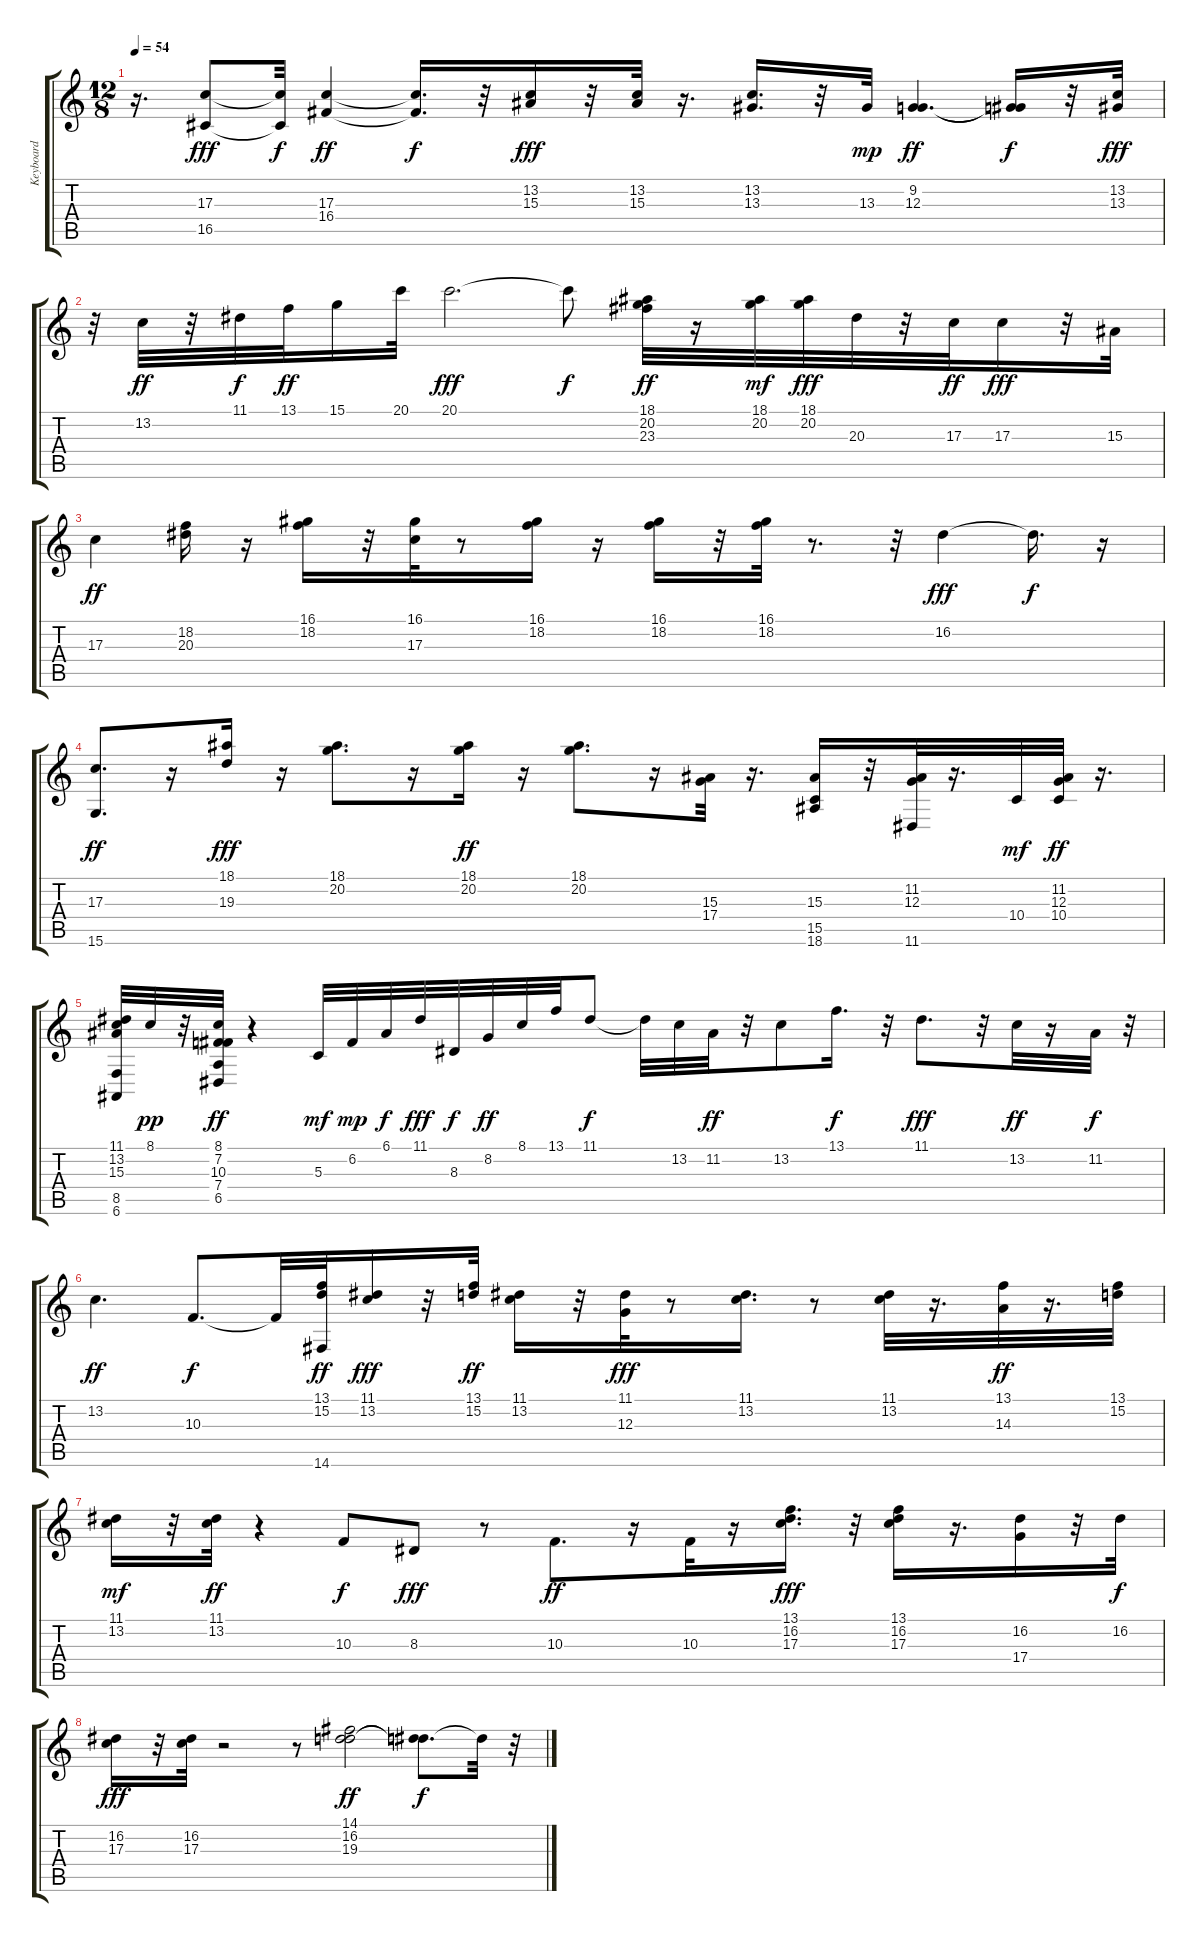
\track ("Keyboard" "Keyboard") {instrument rockorgan}
\staff {score tabs}
\tuning (E4 B3 G3 D3 A2 E2) {hide}
\ts (12 8)
\tempo 54
\clef g2
\ks c
r.16{d dy f} (17.3 16.5).8{dy fff} (17.3{t} 16.5{t}).32{dy f} (17.3 16.4).4{dy ff} (17.3{t} 16.4{t}).16{d dy f} r.32 (13.2 15.3).16{dy fff} r.32 (13.2 15.3).32 r.16{d} (13.2 13.3).16{d} r.32 13.3.32{dy mp} (9.2 12.3).4{d dy ff} (9.2{t} 12.3{t}).16{dy f} r.32 (13.2 13.3).32{dy fff} |
r.32 13.2.32{dy ff} r.32 11.1.32{dy f} 13.1.32{dy ff} 15.1.16 20.1.32 20.1.2{d dy fff} 20.1{t}.8{dy f} (18.1 20.2 23.3).32{dy ff} r.16 (18.1 20.2).32{dy mf} (18.1 20.2).32{dy fff} 20.3.32 r.32 17.3.32{dy ff} 17.3.16{dy fff} r.32 15.3.32 |
17.3.4{dy ff} (18.2 20.3).16 r.16 (16.1 18.2).16 r.32 (16.1 17.3).32 r.8 (16.1 18.2).16 r.16 (16.1 18.2).16 r.32 (16.1 18.2).32 r.8{d} r.32 16.2.4{dy fff} 16.2{t}.16{d dy f} r.16 |
(17.3 15.6).8{d dy ff} r.16 (18.1 19.3).16{dy fff} r.16 (18.1 20.2).8{d} r.16 (18.1 20.2).16{dy ff} r.16 (18.1 20.2).8{d} r.16 (15.3 17.4).32 r.16{d} (15.3 15.5 18.6).16 r.32 (11.2 12.3 11.6).32 r.16{d} 10.4.32{dy mf} (11.2 12.3 10.4).32{dy ff} r.16{d} |
(11.1 13.2 15.3 8.5 6.6).32 8.1.32{dy pp} r.32 (8.1 7.2 10.3 7.4 6.5).32{dy ff} r.4 5.3.32{dy mf} 6.2.32{dy mp} 6.1.32{dy f} 11.1.32{dy fff} 8.3.32{dy f} 8.2.32{dy ff} 8.1.32 13.1.32 11.1.8{dy f} 11.1{t}.32 13.2.32 11.2.32{dy ff} r.32 13.2.8 13.1.16{d dy f} r.32 11.1.8{d dy fff} r.32 13.2.32{dy ff} r.16 11.2.32{dy f} r.32 |
13.2.4{d dy ff} 10.3.8{d dy f} 10.3{t}.32 (13.1 15.2 14.6).32{dy ff} (11.1 13.2).16{dy fff} r.32 (13.1 15.2).32{dy ff} (11.1 13.2).16 r.32 (11.1 12.3).32{dy fff} r.8 (11.1 13.2).16{d} r.8 (11.1 13.2).32 r.16{d} (13.1 14.3).32{dy ff} r.16{d} (13.1 15.2).32 |
(11.1 13.2).16{dy mf} r.32 (11.1 13.2).32{dy ff} r.4 10.3.8{dy f} 8.3.8{dy fff} r.8 10.3.8{d dy ff} r.16 10.3.32 r.16 (13.1 16.2 17.3).16{d dy fff} r.32 (13.1 16.2 17.3).16 r.16{d} (16.2 17.4).16 r.32 16.2.32{dy f} |
(16.2 17.3).16{dy fff} r.32 (16.2 17.3).32 r.2 r.8 (14.1 16.2 19.3).2{dy ff} (16.2{t} 19.3{t}).8{d dy f} 19.3{t}.32 r.32
